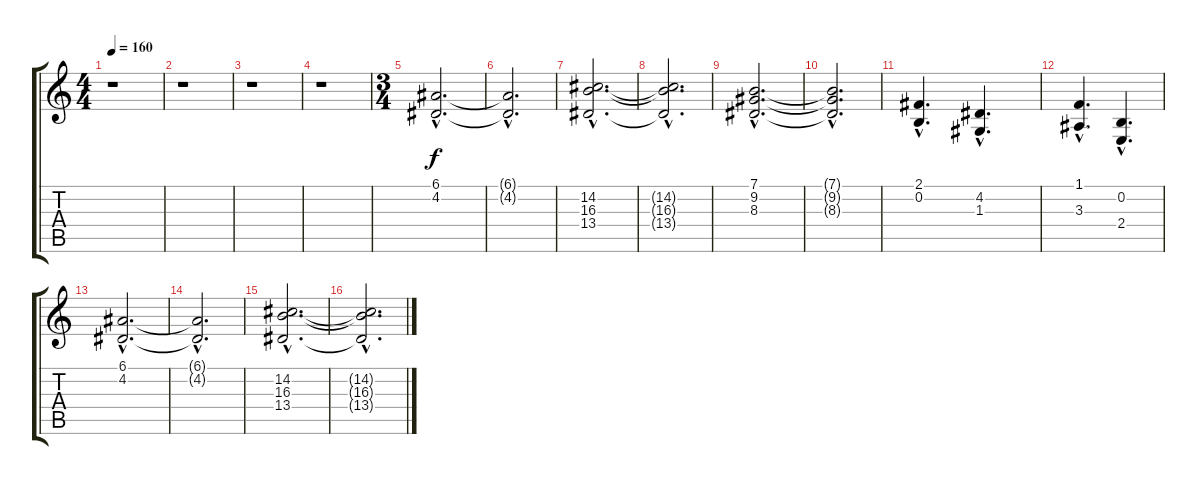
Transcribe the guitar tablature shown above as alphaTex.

\track "" {instrument synthstrings1}
\staff {score tabs}
\tuning (E4 B3 G3 D3 A2 E2) {hide}
\ts (4 4)
\tempo 160
\clef g2
\ks c
r.1{dy f} |
r.1 |
r.1 |
r.1 |
\ts (3 4)
(6.1{hac} 4.2{hac}).2{d} |
(6.1{hac t} 4.2{hac t}).2{d} |
(14.2{hac} 16.3{hac} 13.4{hac}).2{d} |
(14.2{hac t} 16.3{hac t} 13.4{hac t}).2{d} |
(7.1{hac} 9.2{hac} 8.3{hac}).2{d} |
(7.1{hac t} 9.2{hac t} 8.3{hac t}).2{d} |
(2.1{hac} 0.2{hac}).4{d} (4.2{hac} 1.3{hac}).4{d} |
(1.1{hac} 3.3{hac}).4{d} (0.2{hac} 2.4{hac}).4{d} |
(6.1{hac} 4.2{hac}).2{d} |
(6.1{hac t} 4.2{hac t}).2{d} |
(14.2{hac} 16.3{hac} 13.4{hac}).2{d} |
(14.2{hac t} 16.3{hac t} 13.4{hac t}).2{d}
